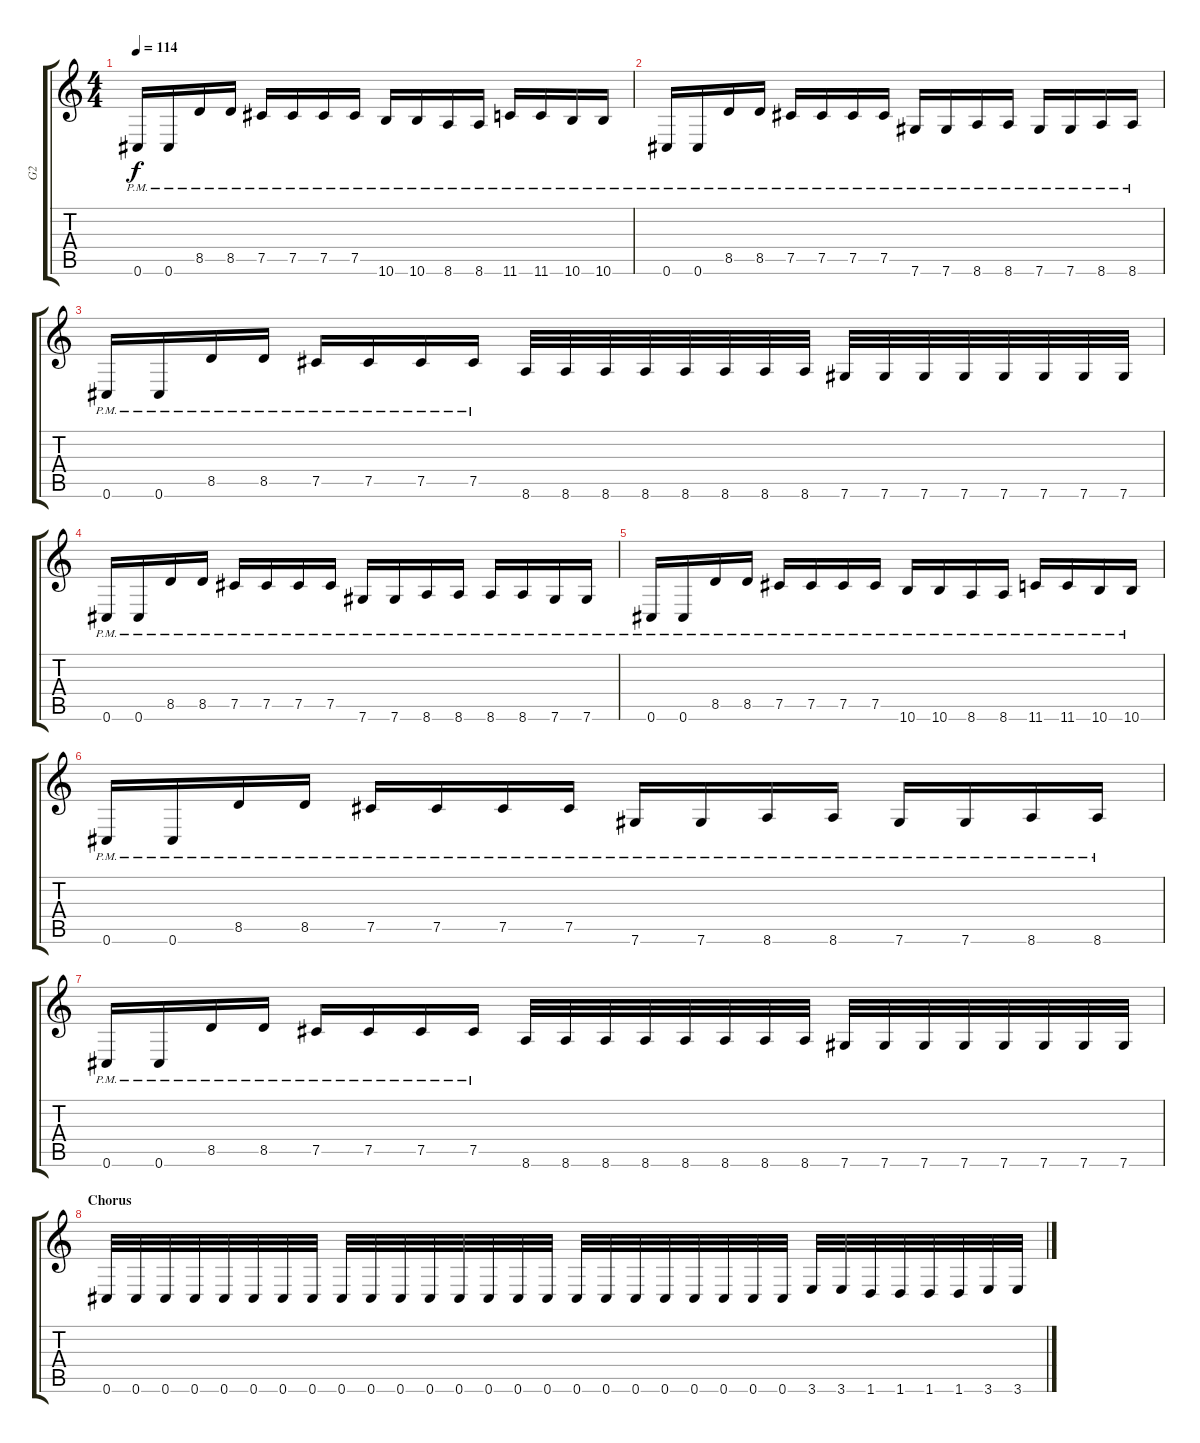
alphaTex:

\track ("G2" "G2") {instrument distortionguitar}
\staff {score tabs}
\tuning (Db4 Ab3 E3 B2 Gb2 Db2) {hide}
\ts (4 4)
\tempo 114
\clef g2
\ks c
0.6{pm}.16{dy f} 0.6{pm}.16 8.5{pm}.16 8.5{pm}.16 7.5{pm}.16 7.5{pm}.16 7.5{pm}.16 7.5{pm}.16 10.6{pm}.16 10.6{pm}.16 8.6{pm}.16 8.6{pm}.16 11.6{pm}.16 11.6{pm}.16 10.6{pm}.16 10.6{pm}.16 |
0.6{pm}.16 0.6{pm}.16 8.5{pm}.16 8.5{pm}.16 7.5{pm}.16 7.5{pm}.16 7.5{pm}.16 7.5{pm}.16 7.6{pm}.16 7.6{pm}.16 8.6{pm}.16 8.6{pm}.16 7.6{pm}.16 7.6{pm}.16 8.6{pm}.16 8.6{pm}.16 |
0.6{pm}.16 0.6{pm}.16 8.5{pm}.16 8.5{pm}.16 7.5{pm}.16 7.5{pm}.16 7.5{pm}.16 7.5{pm}.16 8.6.32 8.6.32 8.6.32 8.6.32 8.6.32 8.6.32 8.6.32 8.6.32 7.6.32 7.6.32 7.6.32 7.6.32 7.6.32 7.6.32 7.6.32 7.6.32 |
0.6{pm}.16 0.6{pm}.16 8.5{pm}.16 8.5{pm}.16 7.5{pm}.16 7.5{pm}.16 7.5{pm}.16 7.5{pm}.16 7.6{pm}.16 7.6{pm}.16 8.6{pm}.16 8.6{pm}.16 8.6{pm}.16 8.6{pm}.16 7.6{pm}.16 7.6{pm}.16 |
0.6{pm}.16 0.6{pm}.16 8.5{pm}.16 8.5{pm}.16 7.5{pm}.16 7.5{pm}.16 7.5{pm}.16 7.5{pm}.16 10.6{pm}.16 10.6{pm}.16 8.6{pm}.16 8.6{pm}.16 11.6{pm}.16 11.6{pm}.16 10.6{pm}.16 10.6{pm}.16 |
0.6{pm}.16 0.6{pm}.16 8.5{pm}.16 8.5{pm}.16 7.5{pm}.16 7.5{pm}.16 7.5{pm}.16 7.5{pm}.16 7.6{pm}.16 7.6{pm}.16 8.6{pm}.16 8.6{pm}.16 7.6{pm}.16 7.6{pm}.16 8.6{pm}.16 8.6{pm}.16 |
0.6{pm}.16 0.6{pm}.16 8.5{pm}.16 8.5{pm}.16 7.5{pm}.16 7.5{pm}.16 7.5{pm}.16 7.5{pm}.16 8.6.32 8.6.32 8.6.32 8.6.32 8.6.32 8.6.32 8.6.32 8.6.32 7.6.32 7.6.32 7.6.32 7.6.32 7.6.32 7.6.32 7.6.32 7.6.32 |
\section ("" "Chorus")
0.6.32 0.6.32 0.6.32 0.6.32 0.6.32 0.6.32 0.6.32 0.6.32 0.6.32 0.6.32 0.6.32 0.6.32 0.6.32 0.6.32 0.6.32 0.6.32 0.6.32 0.6.32 0.6.32 0.6.32 0.6.32 0.6.32 0.6.32 0.6.32 3.6.32 3.6.32 1.6.32 1.6.32 1.6.32 1.6.32 3.6.32 3.6.32
